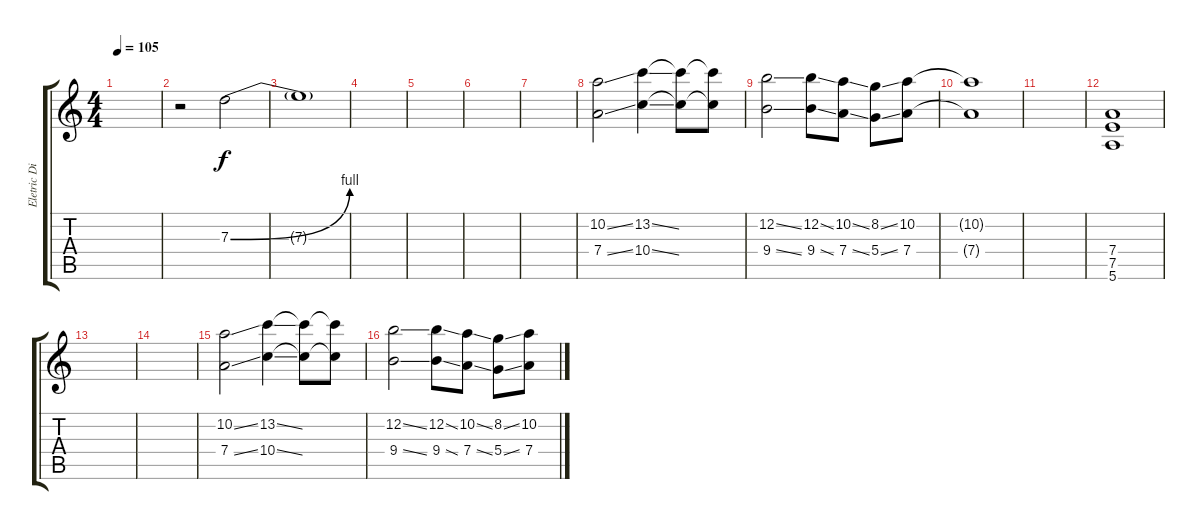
\track ("Eletric Distorted" "Eletric Di") {instrument overdrivenguitar}
\staff {score tabs}
\tuning (E4 B3 G3 D3 A2 E2) {hide}
\ts (4 4)
\tempo 105
\clef g2
\ks c
|
r.2{volume 13} 7.3{be (bend 0 0 60 4)}.2{volume 0} |
7.3{t}.1 |
|
|
|
|
(10.2{ss} 7.4{ss}).2{volume 13} (13.2{ss} 10.4{ss}).4 (13.2{t} 10.4{t}).8 (13.2{t} 10.4{t}).8 |
(12.2{ss} 9.4{ss}).2 (12.2{ss} 9.4{ss}).8 (10.2{ss} 7.4{ss}).8 (8.2{ss} 5.4{ss}).8 (10.2 7.4).8{volume 0} |
(10.2{t} 7.4{t}).1 |
|
(7.4 7.5 5.6).1{volume 0} |
|
|
(10.2{ss} 7.4{ss}).2{volume 13} (13.2{ss} 10.4{ss}).4 (13.2{t} 10.4{t}).8 (13.2{t} 10.4{t}).8 |
(12.2{ss} 9.4{ss}).2 (12.2{ss} 9.4{ss}).8 (10.2{ss} 7.4{ss}).8 (8.2{ss} 5.4{ss}).8 (10.2 7.4).8{volume 0}
